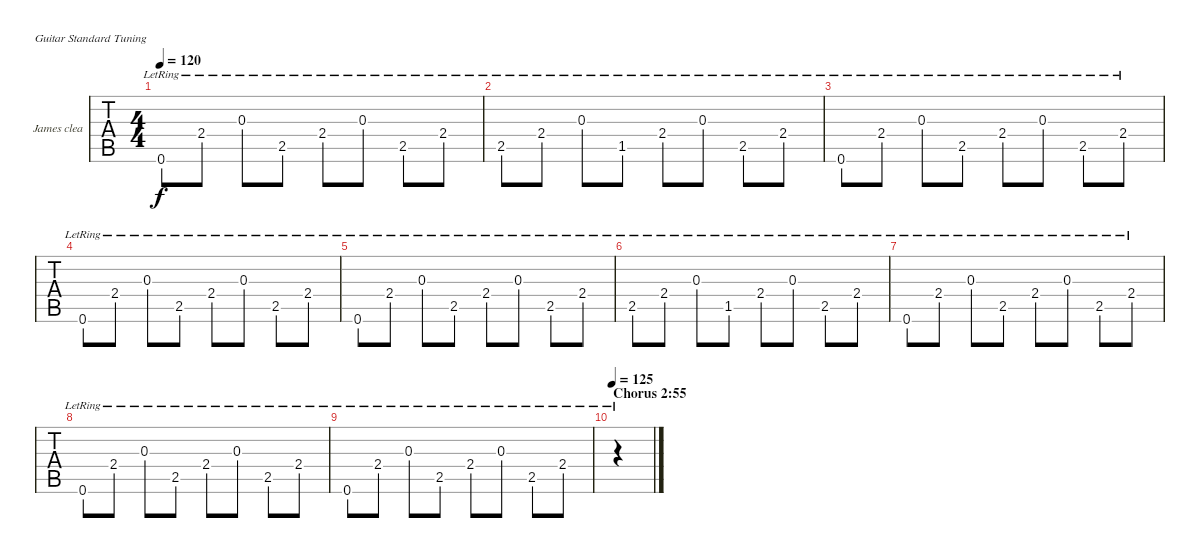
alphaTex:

\defaultSystemsLayout 4
\bracketExtendMode groupsimilarinstruments
\firstSystemTrackNameOrientation horizontal
\otherSystemsTrackNameOrientation horizontal
\track ("James clean" "James clea") {instrument electricguitarclean}
\staff {tabs}
\tuning (E4 B3 G3 D3 A2 E2)
\ts (4 4)
\tempo 120
\clef g2
\ks c
0.6{lr}.8{dy f} 2.4{lr}.8 0.3{lr}.8 2.5{lr}.8 2.4{lr}.8 0.3{lr}.8 2.5{lr}.8 2.4{lr}.8 |
2.5{lr}.8 2.4{lr}.8 0.3{lr}.8 1.5{lr}.8 2.4{lr}.8 0.3{lr}.8 2.5{lr}.8 2.4{lr}.8 |
0.6{lr}.8 2.4{lr}.8 0.3{lr}.8 2.5{lr}.8 2.4{lr}.8 0.3{lr}.8 2.5{lr}.8 2.4{lr}.8 |
0.6{lr}.8 2.4{lr}.8 0.3{lr}.8 2.5{lr}.8 2.4{lr}.8 0.3{lr}.8 2.5{lr}.8 2.4{lr}.8 |
0.6{lr}.8 2.4{lr}.8 0.3{lr}.8 2.5{lr}.8 2.4{lr}.8 0.3{lr}.8 2.5{lr}.8 2.4{lr}.8 |
2.5{lr}.8 2.4{lr}.8 0.3{lr}.8 1.5{lr}.8 2.4{lr}.8 0.3{lr}.8 2.5{lr}.8 2.4{lr}.8 |
0.6{lr}.8 2.4{lr}.8 0.3{lr}.8 2.5{lr}.8 2.4{lr}.8 0.3{lr}.8 2.5{lr}.8 2.4{lr}.8 |
0.6{lr}.8 2.4{lr}.8 0.3{lr}.8 2.5{lr}.8 2.4{lr}.8 0.3{lr}.8 2.5{lr}.8 2.4{lr}.8 |
0.6{lr}.8 2.4{lr}.8 0.3{lr}.8 2.5{lr}.8 2.4{lr}.8 0.3{lr}.8 2.5{lr}.8 2.4{lr}.8 |
\section ("" "Chorus 2:55")
\tempo 125
